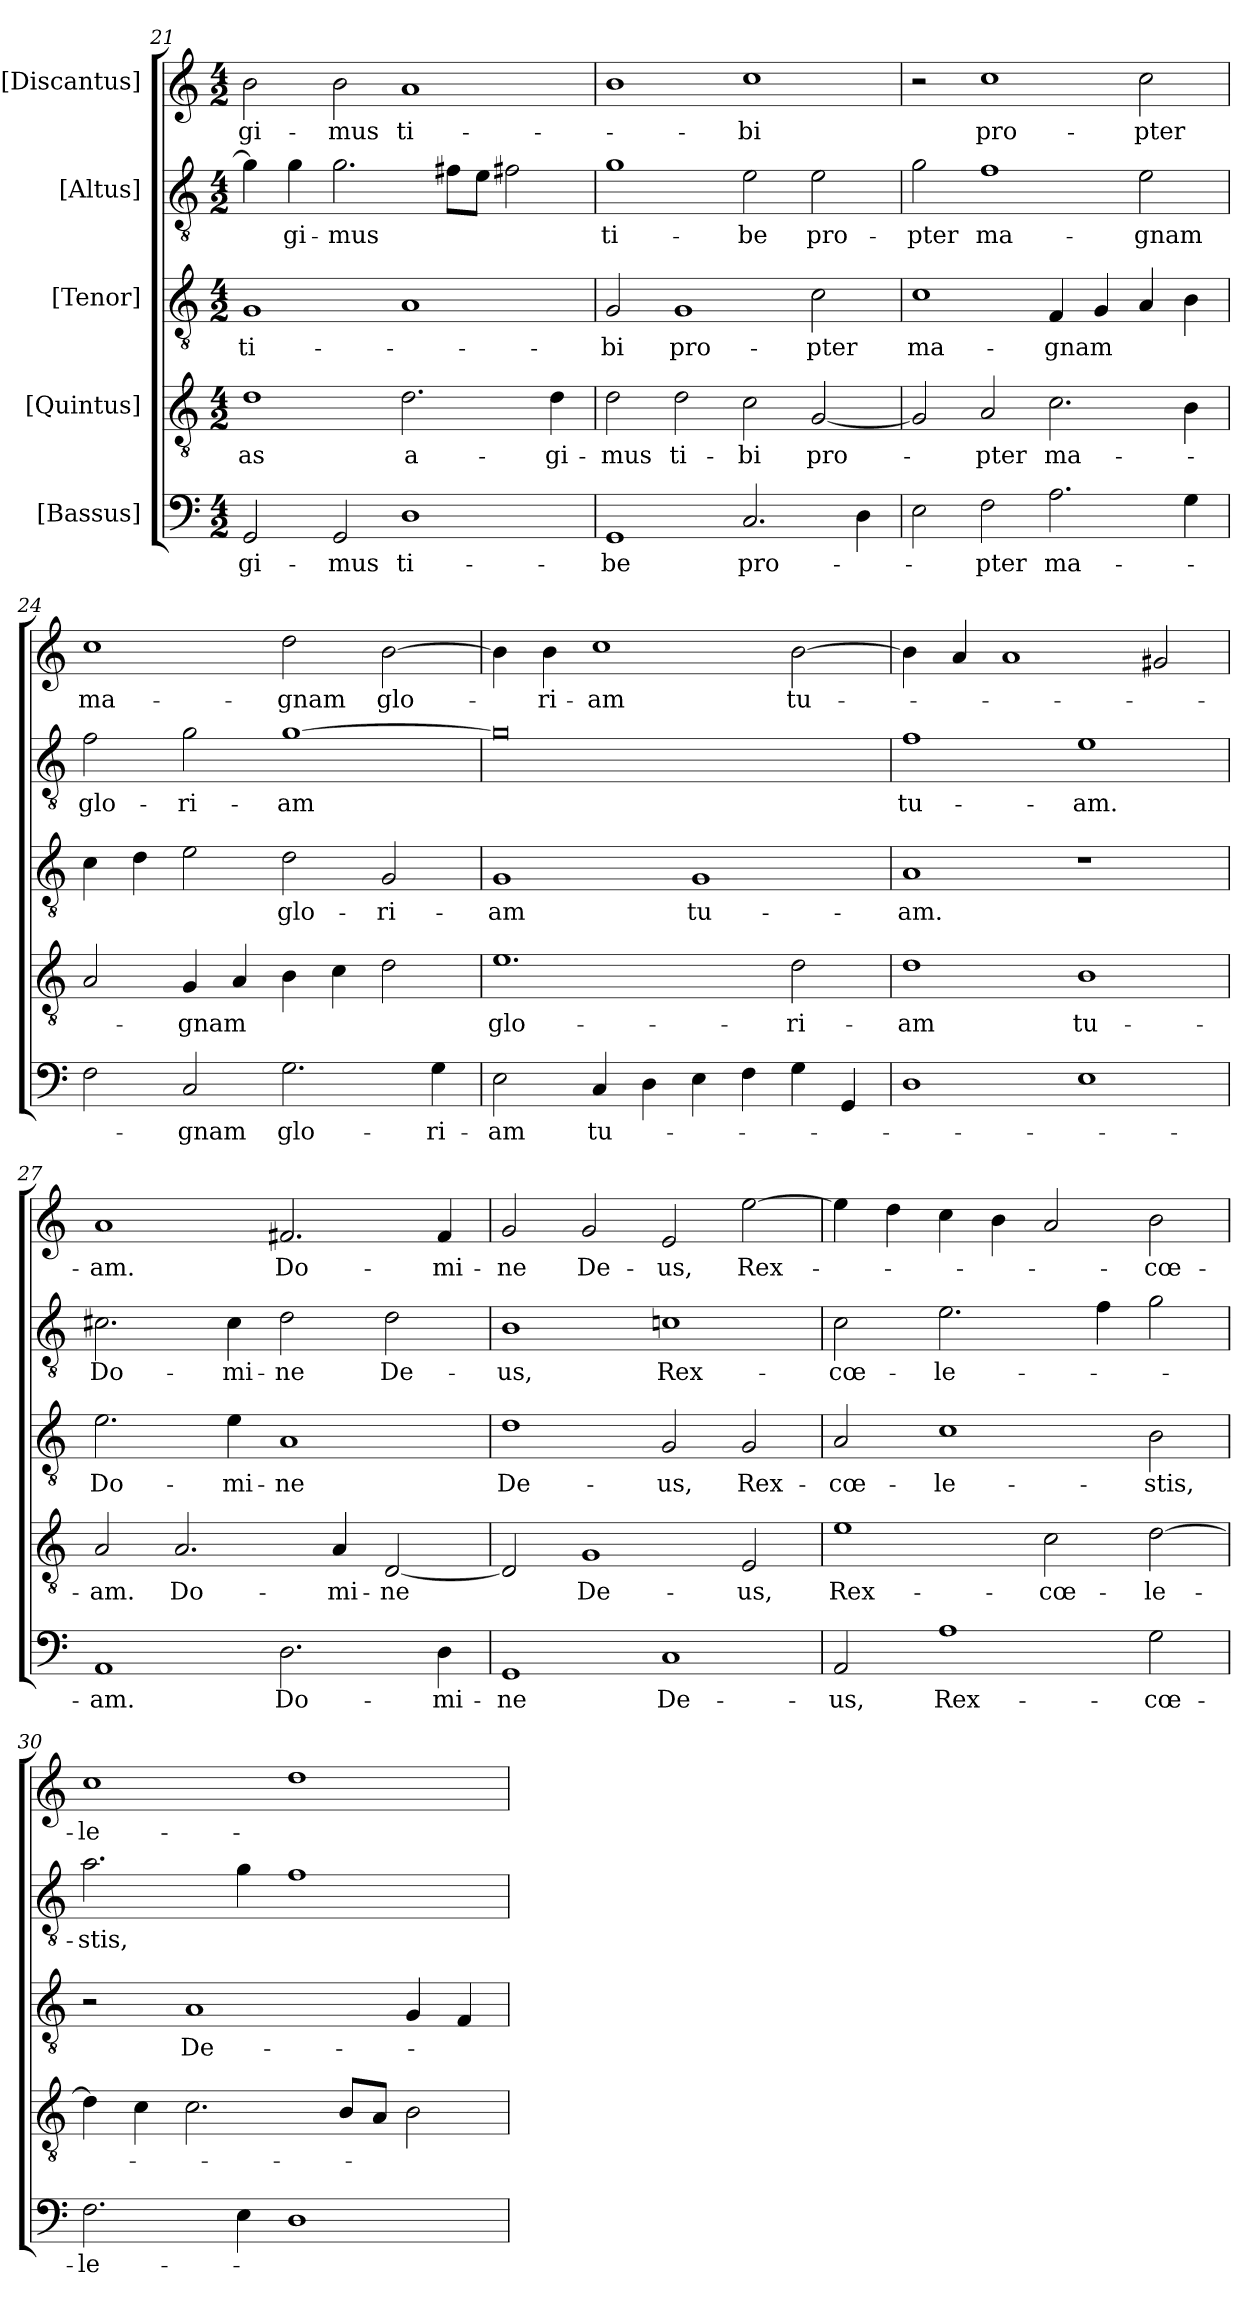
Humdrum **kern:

**kern	**text	**kern	**text	**kern	**text	**kern	**text	**kern	**text
*part5	*part5	*part4	*part4	*part3	*part3	*part2	*part2	*part1	*part1
*staff5	*staff5	*staff4	*staff4	*staff3	*staff3	*staff2	*staff2	*staff1	*staff1
*I"[Bassus]	*	*I"[Quintus]	*	*I"[Tenor]	*	*I"[Altus]	*	*I"[Discantus]	*
*clefF4	*	*clefGv2	*	*clefGv2	*	*clefGv2	*	*clefG2	*
*k[]	*	*k[]	*	*k[]	*	*k[]	*	*k[]	*
*M4/2	*	*M4/2	*	*M4/2	*	*M4/2	*	*M4/2	*
=21	=21	=21	=21	=21	=21	=21	=21	=21	=21
2GG/	-gi-	1d\	-as	1G/	ti-	4g\]	.	2b\	-gi-
.	.	.	.	.	.	4g\	-gi-	.	.
2GG/	-mus	.	.	.	.	2.g\	-mus	2b\	-mus
1D\	ti-	2.d\	a-	1A/	.	.	.	1a/	ti-
.	.	.	.	.	.	8f#X\L	.	.	.
.	.	.	.	.	.	8e\J	.	.	.
.	.	.	.	.	.	2f#X\	.	.	.
.	.	4d\	-gi-	.	.	.	.	.	.
=22	=22	=22	=22	=22	=22	=22	=22	=22	=22
1GG/	-be	2d\	-mus	2G/	-bi	1g\	ti-	1b\	.
.	.	2d\	ti-	1G/	pro-	.	.	.	.
2.C/	pro-	2c\	-bi	.	.	2e\	-be	1cc\	-bi
.	.	[2G/	pro-	2c\	-pter	2e\	pro-	.	.
4D\	.	.	.	.	.	.	.	.	.
=23	=23	=23	=23	=23	=23	=23	=23	=23	=23
2E\	.	2G/]	.	1c\	ma-	2g\	-pter	2r	.
2F\	-pter	2A/	-pter	.	.	1f\	ma-	1cc\	pro-
2.A\	ma-	2.c\	ma-	4F/	-gnam	.	.	.	.
.	.	.	.	4G/	.	.	.	.	.
.	.	.	.	4A/	.	2e\	-gnam	2cc\	-pter
4G\	.	4B\	.	4B\	.	.	.	.	.
=24	=24	=24	=24	=24	=24	=24	=24	=24	=24
2F\	.	2A/	.	4c\	.	2f\	glo-	1cc\	ma-
.	.	.	.	4d\	.	.	.	.	.
2C/	-gnam	4G/	-gnam	2e\	.	2g\	-ri-	.	.
.	.	4A/	.	.	.	.	.	.	.
2.G\	glo-	4B\	.	2d\	glo-	[1g\	-am	2dd\	-gnam
.	.	4c\	.	.	.	.	.	.	.
.	.	2d\	.	2G/	-ri-	.	.	[2b\	glo-
4G\	-ri-	.	.	.	.	.	.	.	.
=25	=25	=25	=25	=25	=25	=25	=25	=25	=25
2E\	-am	1.e\	glo-	1G/	-am	0g\]	.	4b\]	.
.	.	.	.	.	.	.	.	4b\	-ri-
4C/	tu-	.	.	.	.	.	.	1cc\	-am
4D\	.	.	.	.	.	.	.	.	.
4E\	.	.	.	1G/	tu-	.	.	.	.
4F\	.	.	.	.	.	.	.	.	.
4G\	.	2d\	-ri-	.	.	.	.	[2b\	tu-
4GG/	.	.	.	.	.	.	.	.	.
=26	=26	=26	=26	=26	=26	=26	=26	=26	=26
1D\	.	1d\	-am	1A/	-am.	1f\	tu-	4b\]	.
.	.	.	.	.	.	.	.	4a/	.
.	.	.	.	.	.	.	.	1a/	.
1E\	.	1B\	tu-	1r	.	1e\	-am.	.	.
.	.	.	.	.	.	.	.	2g#X/	.
=27	=27	=27	=27	=27	=27	=27	=27	=27	=27
1AA/	-am.	2A/	-am.	2.e\	Do-	2.c#X\	Do-	1a/	-am.
.	.	2.A/	Do-	.	.	.	.	.	.
.	.	.	.	4e\	-mi-	4c#\	-mi-	.	.
2.D\	Do-	.	.	1A/	-ne	2d\	-ne	2.f#X/	Do-
.	.	4A/	-mi-	.	.	.	.	.	.
.	.	[2D/	-ne	.	.	2d\	De-	.	.
4D\	-mi-	.	.	.	.	.	.	4f#/	-mi-
=28	=28	=28	=28	=28	=28	=28	=28	=28	=28
1GG/	-ne	2D/]	.	1d\	De-	1B\	-us,	2g/	-ne
.	.	1G/	De-	.	.	.	.	2g/	De-
1C/	De-	.	.	2G/	-us,	1cn\	Rex-	2e/	-us,
.	.	2E/	-us,	2G/	Rex-	.	.	[2ee\	Rex-
=29	=29	=29	=29	=29	=29	=29	=29	=29	=29
2AA/	-us,	1e\	Rex-	2A/	cœ-	2c\	cœ-	4ee\]	.
.	.	.	.	.	.	.	.	4dd\	.
1A\	Rex-	.	.	1c\	-le-	2.e\	-le-	4cc\	.
.	.	.	.	.	.	.	.	4b\	.
.	.	2c\	cœ-	.	.	.	.	2a/	.
.	.	.	.	.	.	4f\	.	.	.
2G\	cœ-	[2d\	-le-	2B\	-stis,	2g\	.	2b\	cœ-
=30	=30	=30	=30	=30	=30	=30	=30	=30	=30
2.F\	-le-	4d\]	.	2r	.	2.a\	-stis,	1cc\	-le-
.	.	4c\	.	.	.	.	.	.	.
.	.	2.c\	.	1A/	De-	.	.	.	.
4E\	.	.	.	.	.	4g\	.	.	.
1D\	.	.	.	.	.	1f\	.	1dd\	.
.	.	8B/L	.	.	.	.	.	.	.
.	.	8A/J	.	.	.	.	.	.	.
.	.	2B\	.	4G/	.	.	.	.	.
.	.	.	.	4F/	.	.	.	.	.
=	=	=	=	=	=	=	=	=	=
*-	*-	*-	*-	*-	*-	*-	*-	*-	*-
